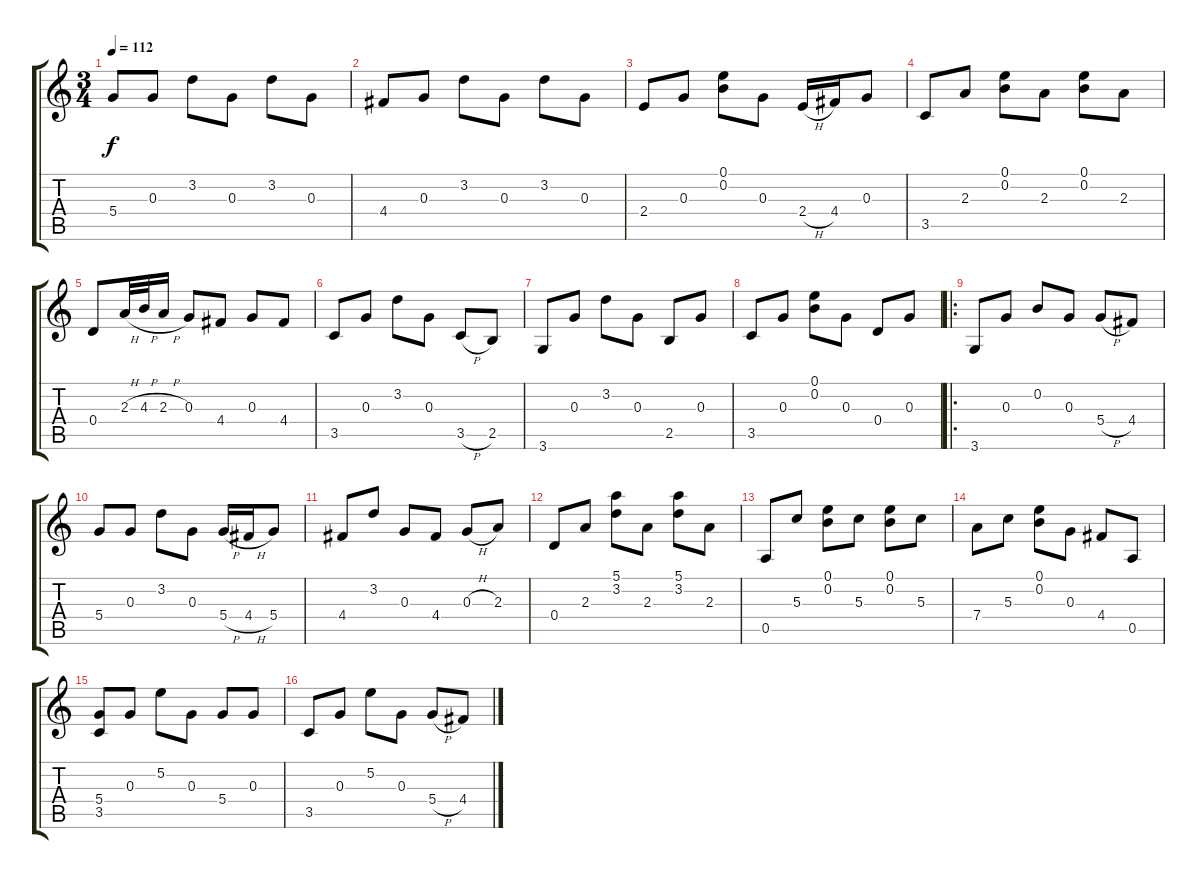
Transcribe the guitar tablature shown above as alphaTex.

\track "" {instrument acousticguitarnylon}
\staff {score tabs}
\tuning (E4 B3 G3 D3 A2 E2) {hide}
\ts (3 4)
\tempo 112
\clef g2
\ks c
5.4.8{dy f instrument acousticguitarnylon} 0.3.8 3.2.8 0.3.8 3.2.8 0.3.8 |
4.4.8 0.3.8 3.2.8 0.3.8 3.2.8 0.3.8 |
2.4.8 0.3.8 (0.1 0.2).8 0.3.8 2.4{h}.16 4.4.16 0.3.8 |
3.5.8 2.3.8 (0.1 0.2).8 2.3.8 (0.1 0.2).8 2.3.8 |
0.4.8 2.3{h}.32 4.3{h}.32 2.3{h}.16 0.3.8 4.4.8 0.3.8 4.4.8 |
3.5.8 0.3.8 3.2.8 0.3.8 3.5{h}.8 2.5.8 |
3.6.8 0.3.8 3.2.8 0.3.8 2.5.8 0.3.8 |
3.5.8 0.3.8 (0.1 0.2).8 0.3.8 0.4.8 0.3.8 |
\ro
3.6.8 0.3.8 0.2.8 0.3.8 5.4{h}.8 4.4.8 |
5.4.8 0.3.8 3.2.8 0.3.8 5.4{h}.16 4.4{h}.16 5.4.8 |
4.4.8 3.2.8 0.3.8 4.4.8 0.3{h}.8 2.3.8 |
0.4.8 2.3.8 (5.1 3.2).8 2.3.8 (5.1 3.2).8 2.3.8 |
0.5.8 5.3.8 (0.1 0.2).8 5.3.8 (0.1 0.2).8 5.3.8 |
7.4.8 5.3.8 (0.1 0.2).8 0.3.8 4.4.8 0.5.8 |
(5.4 3.5).8 0.3.8 5.2.8 0.3.8 5.4.8 0.3.8 |
3.5.8 0.3.8 5.2.8 0.3.8 5.4{h}.8 4.4.8
